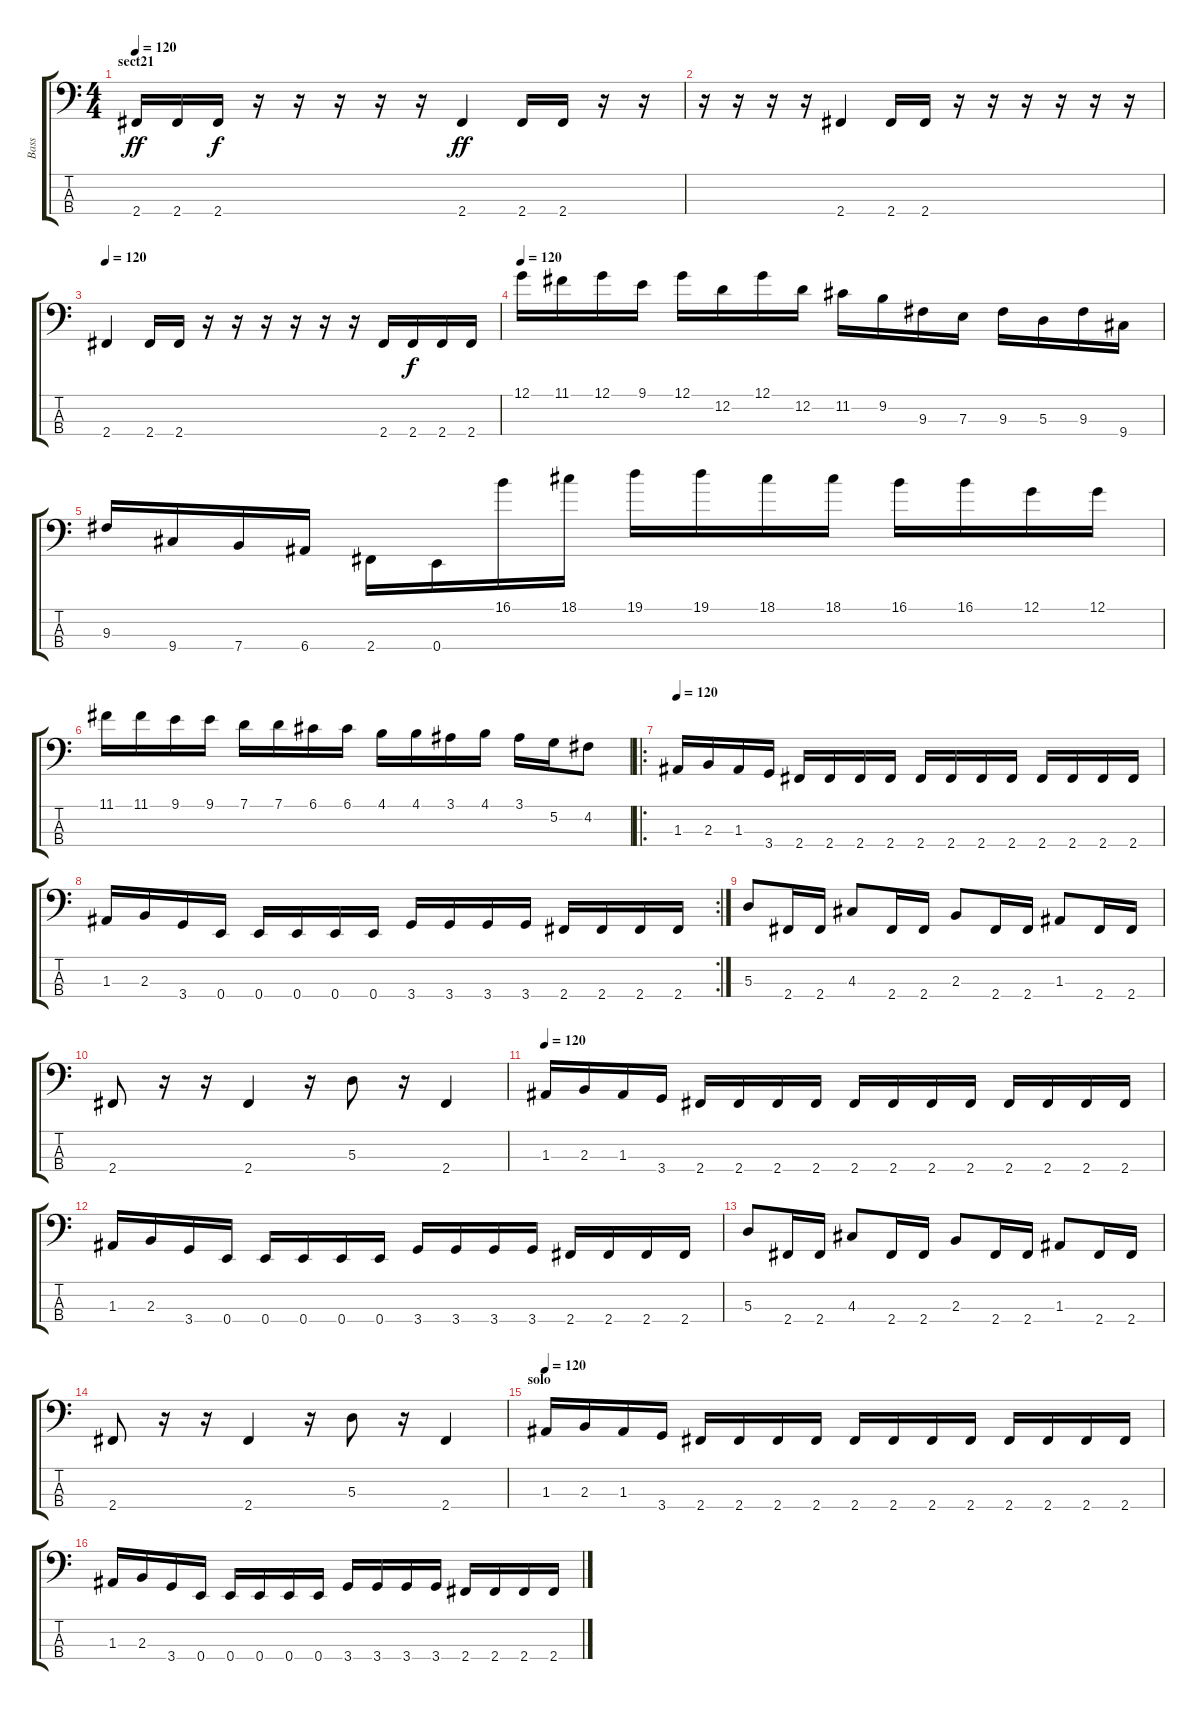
\track ("Bass" "Bass") {instrument electricbassfinger}
\staff {score tabs}
\tuning (G2 D2 A1 E1) {hide}
\ts (4 4)
\section ("" "sect21")
\tempo 120
\clef f4
\ks c
2.4.16{dy ff} 2.4.16 2.4.16{dy f} r.16 r.16 r.16 r.16 r.16 2.4.4{dy ff} 2.4.16 2.4.16 r.16 r.16 |
r.16 r.16 r.16 r.16 2.4.4 2.4.16 2.4.16 r.16 r.16 r.16 r.16 r.16 r.16 |
\tempo 120
2.4.4 2.4.16 2.4.16 r.16 r.16 r.16 r.16 r.16 r.16 2.4.16 2.4.16{dy f} 2.4.16 2.4.16 |
\tempo 120
12.1.16 11.1.16 12.1.16 9.1.16 12.1.16 12.2.16 12.1.16 12.2.16 11.2.16 9.2.16 9.3.16 7.3.16 9.3.16 5.3.16 9.3.16 9.4.16 |
9.3.16 9.4.16 7.4.16 6.4.16 2.4.16 0.4.16 16.1.16 18.1.16 19.1.16 19.1.16 18.1.16 18.1.16 16.1.16 16.1.16 12.1.16 12.1.16 |
11.1.16 11.1.16 9.1.16 9.1.16 7.1.16 7.1.16 6.1.16 6.1.16 4.1.16 4.1.16 3.1.16 4.1.16 3.1.16 5.2.16 4.2.8 |
\ro
\tempo 105
\tempo 120
1.3.16 2.3.16 1.3.16 3.4.16 2.4.16 2.4.16 2.4.16 2.4.16 2.4.16 2.4.16 2.4.16 2.4.16 2.4.16 2.4.16 2.4.16 2.4.16 |
\rc 2
1.3.16 2.3.16 3.4.16 0.4.16 0.4.16 0.4.16 0.4.16 0.4.16 3.4.16 3.4.16 3.4.16 3.4.16 2.4.16 2.4.16 2.4.16 2.4.16 |
5.3.8 2.4.16 2.4.16 4.3.8 2.4.16 2.4.16 2.3.8 2.4.16 2.4.16 1.3.8 2.4.16 2.4.16 |
2.4.8 r.16 r.16 2.4.4 r.16 5.3.8 r.16 2.4.4 |
\tempo 120
1.3.16 2.3.16 1.3.16 3.4.16 2.4.16 2.4.16 2.4.16 2.4.16 2.4.16 2.4.16 2.4.16 2.4.16 2.4.16 2.4.16 2.4.16 2.4.16 |
1.3.16 2.3.16 3.4.16 0.4.16 0.4.16 0.4.16 0.4.16 0.4.16 3.4.16 3.4.16 3.4.16 3.4.16 2.4.16 2.4.16 2.4.16 2.4.16 |
5.3.8 2.4.16 2.4.16 4.3.8 2.4.16 2.4.16 2.3.8 2.4.16 2.4.16 1.3.8 2.4.16 2.4.16 |
2.4.8 r.16 r.16 2.4.4 r.16 5.3.8 r.16 2.4.4 |
\section ("" "solo")
\tempo 120
1.3.16 2.3.16 1.3.16 3.4.16 2.4.16 2.4.16 2.4.16 2.4.16 2.4.16 2.4.16 2.4.16 2.4.16 2.4.16 2.4.16 2.4.16 2.4.16 |
1.3.16 2.3.16 3.4.16 0.4.16 0.4.16 0.4.16 0.4.16 0.4.16 3.4.16 3.4.16 3.4.16 3.4.16 2.4.16 2.4.16 2.4.16 2.4.16
